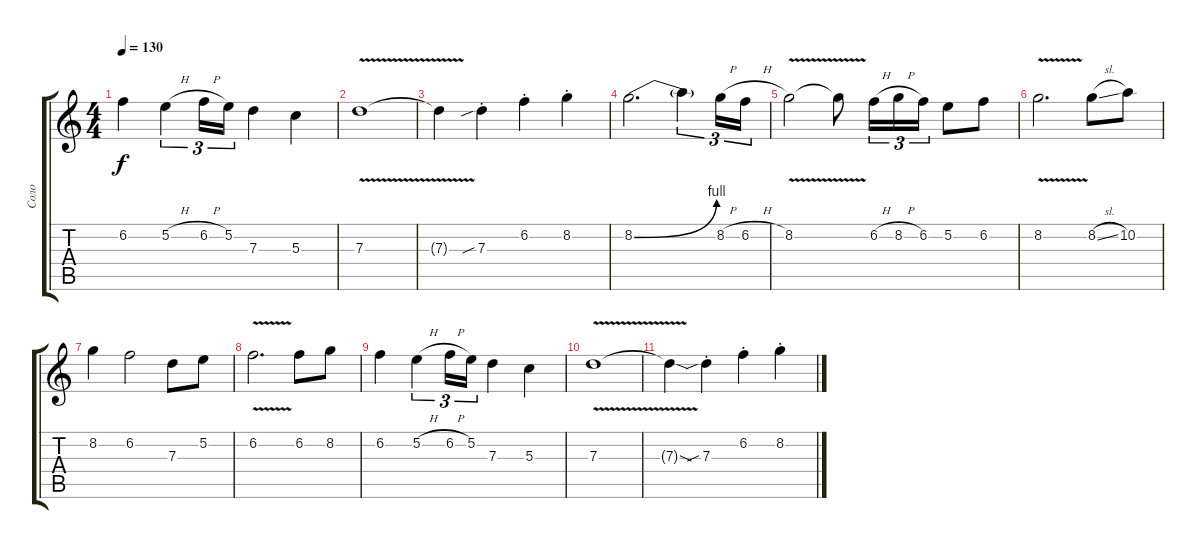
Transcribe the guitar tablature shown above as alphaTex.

\track ("Соло" "Соло") {instrument distortionguitar}
\staff {score tabs}
\tuning (E4 B3 G3 D3 A2 E2) {hide}
\ts (4 4)
\tempo 130
\clef g2
\ks c
6.2.4{dy f} 5.2{h}.4{tu (3 2)} 6.2{h}.16{tu (3 2)} 5.2.16{tu (3 2)} 7.3.4 5.3.4 |
7.3{v}.1 |
7.3{t}.4 7.3{sib st}.4 6.2{st}.4 8.2{st}.4 |
8.2{be (bend 0 0 60 4)}.2{d volume 6} 8.2{t}.4{tu (3 2)} 8.2{h}.16{tu (3 2)} 6.2{h}.16{tu (3 2)} |
8.2{v}.2 8.2{t}.8 6.2{h}.16{tu (3 2)} 8.2{h}.16{tu (3 2)} 6.2.16{tu (3 2)} 5.2.8 6.2.8 |
8.2{v}.2{d} 8.2{sl}.8 10.2.8 |
8.2.4 6.2.2 7.3.8 5.2.8 |
6.2{v}.2{d volume 0} 6.2.8 8.2.8 |
6.2.4 5.2{h}.4{tu (3 2)} 6.2{h}.16{tu (3 2)} 5.2.16{tu (3 2)} 7.3.4 5.3.4 |
7.3{v}.1 |
7.3{sod t}.4 7.3{sib st}.4 6.2{st}.4 8.2{st}.4
